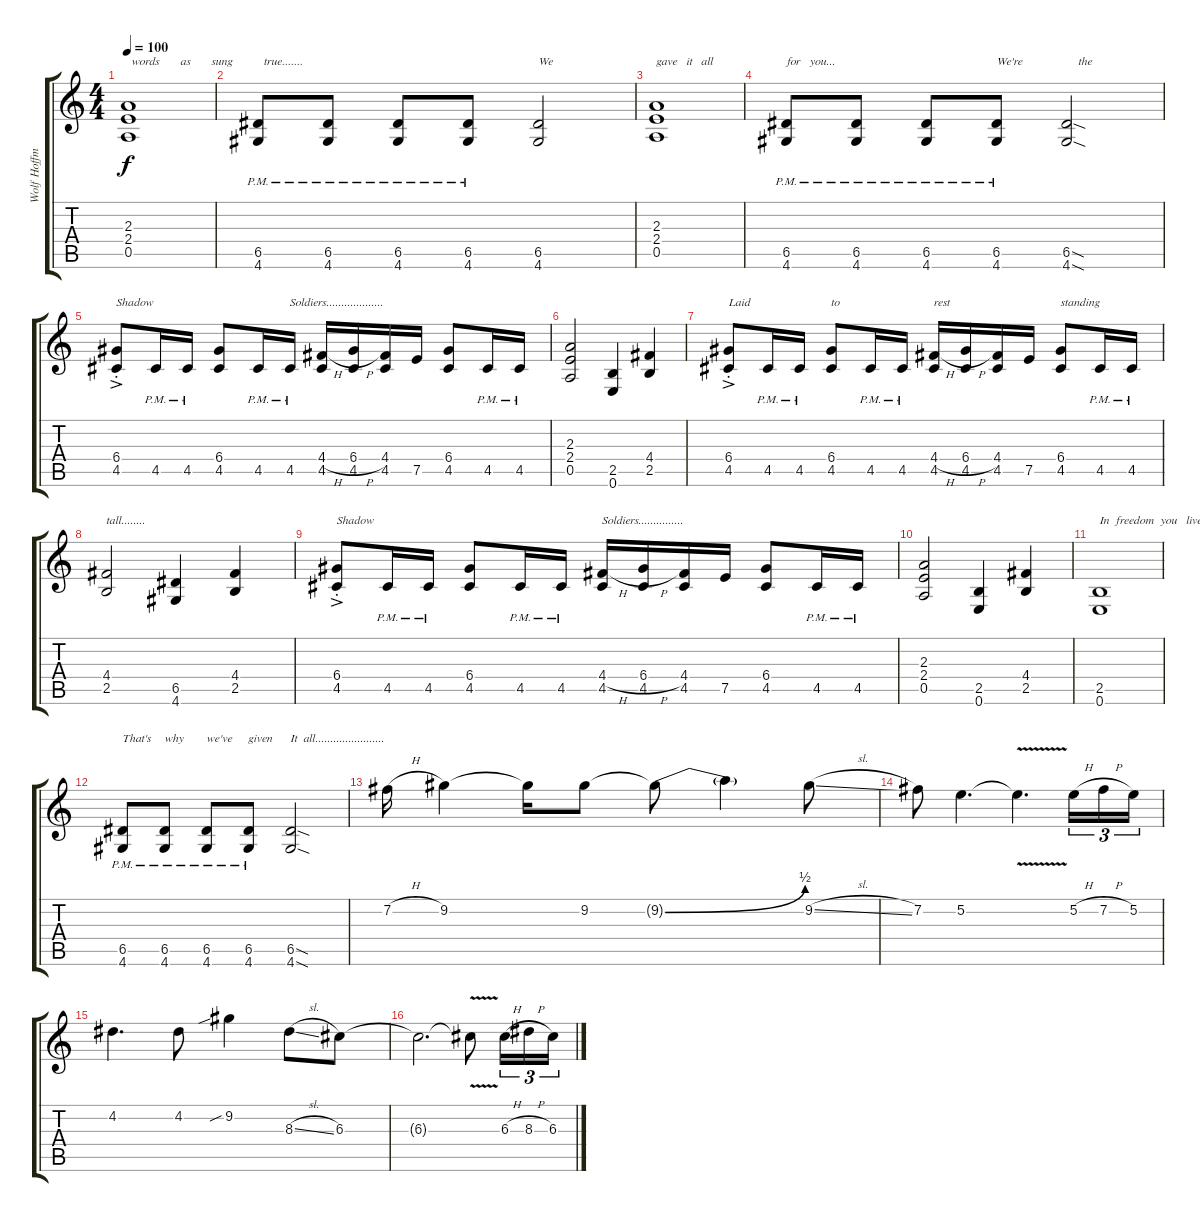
\track ("Wolf Hoffmann" "Wolf Hoffm") {instrument distortionguitar}
\staff {score tabs}
\tuning (E4 B3 G3 D3 A2 E2) {hide}
\ts (4 4)
\tempo 100
\clef g2
\ks c
(2.3 2.4 0.5).1{txt " words       as       sung" dy f} |
(6.5{pm} 4.6{pm}).8{txt "  true......."} (6.5{pm} 4.6{pm}).8 (6.5{pm} 4.6{pm}).8 (6.5{pm} 4.6{pm}).8 (6.5 4.6).2{txt "We"} |
(2.3 2.4 0.5).1{txt "gave   it   all"} |
(6.5{pm} 4.6{pm}).8{txt "for   you..."} (6.5{pm} 4.6{pm}).8 (6.5{pm} 4.6{pm}).8 (6.5{pm} 4.6{pm}).8{txt "We're"} (6.5{sod} 4.6{sod}).2{txt "    the"} |
(6.4{ac st} 4.5).8{txt "Shadow"} 4.5{pm}.16 4.5{pm}.16 (6.4 4.5).8 4.5{pm}.16 4.5{pm}.16{txt "Soldiers..................."} (4.4{h} 4.5).16 (6.4{h} 4.5).16 (4.4 4.5).16 7.5.16 (6.4 4.5).8 4.5{pm}.16 4.5{pm}.16 |
(2.3 2.4 0.5).2 (2.5 0.6).4 (4.4 2.5).4 |
(6.4{ac st} 4.5).8{txt "Laid"} 4.5{pm}.16 4.5{pm}.16 (6.4 4.5).8{txt "to"} 4.5{pm}.16 4.5{pm}.16 (4.4{h} 4.5).16{txt "rest"} (6.4{h} 4.5).16 (4.4 4.5).16 7.5.16 (6.4 4.5).8{txt "standing"} 4.5{pm}.16 4.5{pm}.16 |
(4.4 2.5).2{txt "tall........"} (6.5 4.6).4 (4.4 2.5).4 |
(6.4{ac st} 4.5).8{txt "Shadow"} 4.5{pm}.16 4.5{pm}.16 (6.4 4.5).8 4.5{pm}.16 4.5{pm}.16 (4.4{h} 4.5).16{txt "Soldiers..............."} (6.4{h} 4.5).16 (4.4 4.5).16 7.5.16 (6.4 4.5).8 4.5{pm}.16 4.5{pm}.16 |
(2.3 2.4 0.5).2 (2.5 0.6).4 (4.4 2.5).4 |
(2.5 0.6).1{txt "In  freedom  you   live"} |
(6.5{pm} 4.6{pm}).8{txt "That's"} (6.5{pm} 4.6{pm}).8{txt "why"} (6.5{pm} 4.6{pm}).8{txt "we've"} (6.5{pm} 4.6{pm}).8{txt "given"} (6.5{sod} 4.6{sod}).2{txt "It  all......................."} |
7.2{h}.16 9.2.4 9.2{t}.16 9.2.8 9.2{be (bend 0 0 60 2) t}.8 9.2{t}.4 9.2{sl}.8 |
7.2.8 5.2.4{d} 5.2{v t}.4{d} 5.2{h}.16{tu (3 2)} 7.2{h}.16{tu (3 2)} 5.2.16{tu (3 2)} |
4.2.4{d} 4.2.8 9.2{sib}.4 8.3{sl}.8 6.3.8 |
6.3{t}.2{d} 6.3{v t}.8 6.3{h}.16{tu (3 2)} 8.3{h}.16{tu (3 2)} 6.3.16{tu (3 2)}
